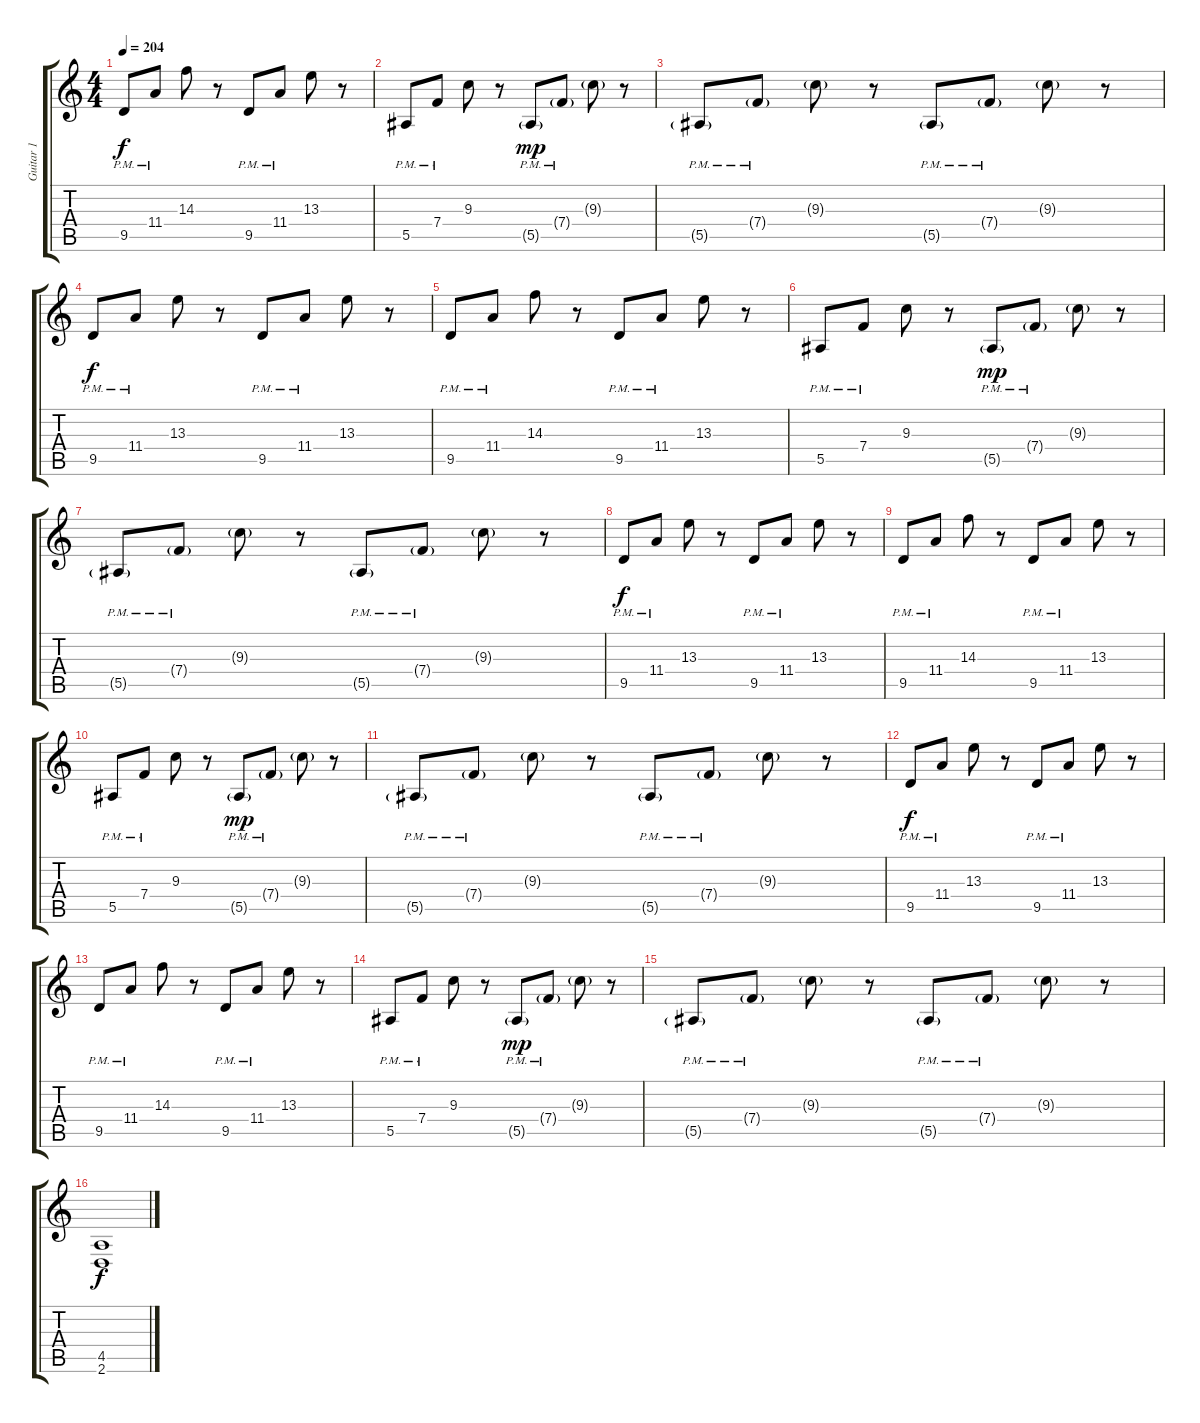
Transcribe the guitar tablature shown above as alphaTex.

\track ("Guitar 1" "Guitar 1") {instrument distortionguitar}
\staff {score tabs}
\tuning (C4 G3 Eb3 Bb2 F2 C2) {hide}
\ts (4 4)
\tempo 204
\clef g2
\ks c
9.5{pm}.8{dy f} 11.4{pm}.8 14.3.8 r.8 9.5{pm}.8 11.4{pm}.8 13.3.8 r.8 |
5.5{pm}.8 7.4{pm}.8 9.3.8 r.8 5.5{g pm}.8{dy mp} 7.4{g pm}.8 9.3{g}.8 r.8 |
5.5{g pm}.8 7.4{g pm}.8 9.3{g}.8 r.8 5.5{g pm}.8 7.4{g pm}.8 9.3{g}.8 r.8 |
9.5{pm}.8{dy f} 11.4{pm}.8 13.3.8 r.8 9.5{pm}.8 11.4{pm}.8 13.3.8 r.8 |
9.5{pm}.8 11.4{pm}.8 14.3.8 r.8 9.5{pm}.8 11.4{pm}.8 13.3.8 r.8 |
5.5{pm}.8 7.4{pm}.8 9.3.8 r.8 5.5{g pm}.8{dy mp} 7.4{g pm}.8 9.3{g}.8 r.8 |
5.5{g pm}.8 7.4{g pm}.8 9.3{g}.8 r.8 5.5{g pm}.8 7.4{g pm}.8 9.3{g}.8 r.8 |
9.5{pm}.8{dy f} 11.4{pm}.8 13.3.8 r.8 9.5{pm}.8 11.4{pm}.8 13.3.8 r.8 |
9.5{pm}.8 11.4{pm}.8 14.3.8 r.8 9.5{pm}.8 11.4{pm}.8 13.3.8 r.8 |
5.5{pm}.8 7.4{pm}.8 9.3.8 r.8 5.5{g pm}.8{dy mp} 7.4{g pm}.8 9.3{g}.8 r.8 |
5.5{g pm}.8 7.4{g pm}.8 9.3{g}.8 r.8 5.5{g pm}.8 7.4{g pm}.8 9.3{g}.8 r.8 |
9.5{pm}.8{dy f} 11.4{pm}.8 13.3.8 r.8 9.5{pm}.8 11.4{pm}.8 13.3.8 r.8 |
9.5{pm}.8 11.4{pm}.8 14.3.8 r.8 9.5{pm}.8 11.4{pm}.8 13.3.8 r.8 |
5.5{pm}.8 7.4{pm}.8 9.3.8 r.8 5.5{g pm}.8{dy mp} 7.4{g pm}.8 9.3{g}.8 r.8 |
5.5{g pm}.8 7.4{g pm}.8 9.3{g}.8 r.8 5.5{g pm}.8 7.4{g pm}.8 9.3{g}.8 r.8 |
(4.5 2.6).1{dy f}
